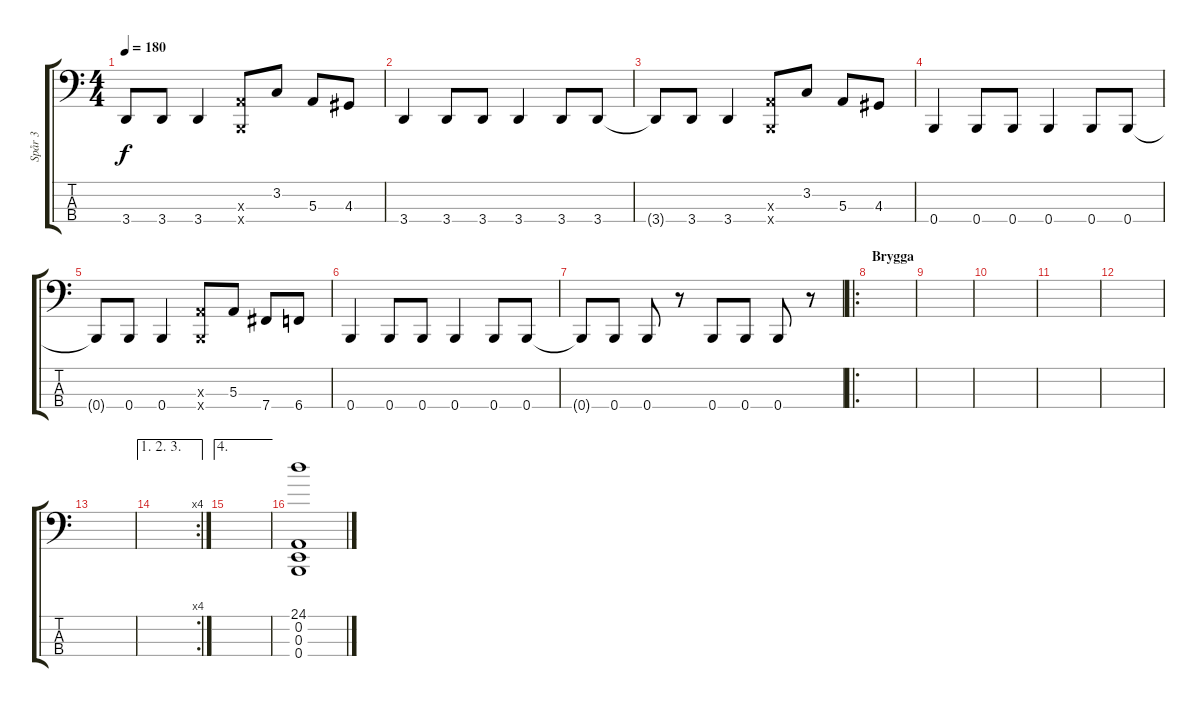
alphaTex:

\track ("Spår 3" "Spår 3") {instrument electricbasspick}
\staff {score tabs}
\tuning (D2 A1 E1 B0) {hide}
\ts (4 4)
\tempo 180
\clef f4
\ks c
3.4{t}.8{dy f} 3.4.8 3.4.4 (5.3{x} 0.4{x}).8 3.2.8 5.3.8 4.3.8 |
3.4.4 3.4.8 3.4.8 3.4.4 3.4.8 3.4.8 |
3.4{t}.8 3.4.8 3.4.4 (5.3{x} 0.4{x}).8 3.2.8 5.3.8 4.3.8 |
0.4.4 0.4.8 0.4.8 0.4.4 0.4.8 0.4.8 |
0.4{t}.8 0.4.8 0.4.4 (5.3{x} 0.4{x}).8 5.3.8 7.4.8 6.4.8 |
0.4.4 0.4.8 0.4.8 0.4.4 0.4.8 0.4.8 |
0.4{t}.8 0.4.8 0.4.8 r.8 0.4.8 0.4.8 0.4.8 r.8 |
\ro
\section ("" "Brygga")
|
|
|
|
|
|
\ae (1 2 3)
\rc 4
|
\ae 4
|
(24.1 0.2 0.3 0.4).1{volume 16}
